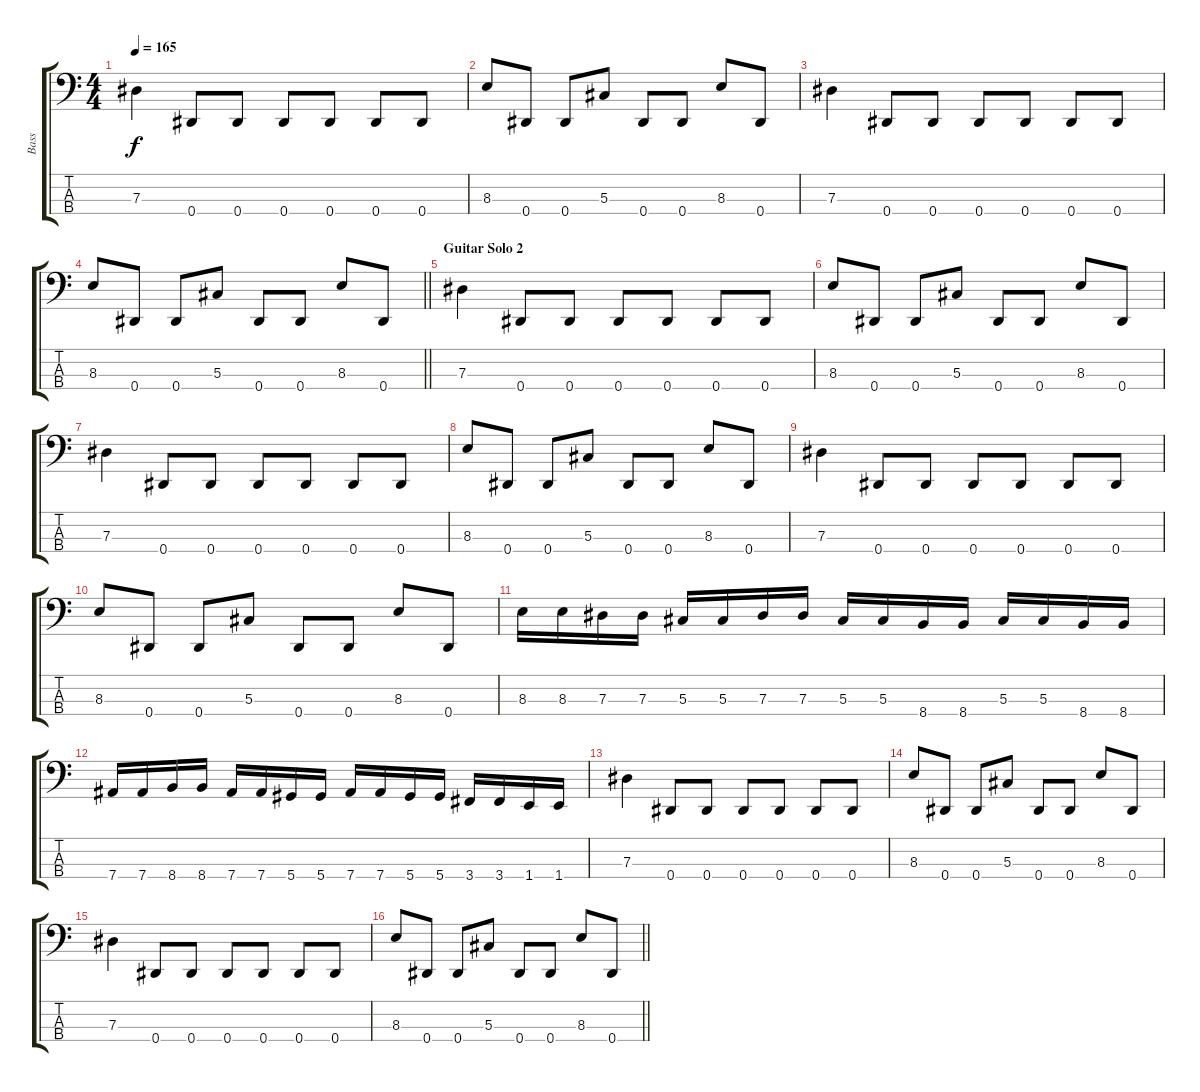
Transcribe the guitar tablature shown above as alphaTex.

\track ("Bass" "Bass") {instrument electricbassfinger}
\staff {score tabs}
\tuning (Gb2 Db2 Ab1 Eb1) {hide}
\ts (4 4)
\tempo 165
\clef f4
\ks c
7.3.4{dy f} 0.4.8 0.4.8 0.4.8 0.4.8 0.4.8 0.4.8 |
8.3.8 0.4.8 0.4.8 5.3.8 0.4.8 0.4.8 8.3.8 0.4.8 |
7.3.4 0.4.8 0.4.8 0.4.8 0.4.8 0.4.8 0.4.8 |
\barLineRight lightlight
8.3.8 0.4.8 0.4.8 5.3.8 0.4.8 0.4.8 8.3.8 0.4.8 |
\section ("" "Guitar Solo 2")
7.3.4 0.4.8 0.4.8 0.4.8 0.4.8 0.4.8 0.4.8 |
8.3.8 0.4.8 0.4.8 5.3.8 0.4.8 0.4.8 8.3.8 0.4.8 |
7.3.4 0.4.8 0.4.8 0.4.8 0.4.8 0.4.8 0.4.8 |
8.3.8 0.4.8 0.4.8 5.3.8 0.4.8 0.4.8 8.3.8 0.4.8 |
7.3.4 0.4.8 0.4.8 0.4.8 0.4.8 0.4.8 0.4.8 |
8.3.8 0.4.8 0.4.8 5.3.8 0.4.8 0.4.8 8.3.8 0.4.8 |
8.3.16 8.3.16 7.3.16 7.3.16 5.3.16 5.3.16 7.3.16 7.3.16 5.3.16 5.3.16 8.4.16 8.4.16 5.3.16 5.3.16 8.4.16 8.4.16 |
7.4.16 7.4.16 8.4.16 8.4.16 7.4.16 7.4.16 5.4.16 5.4.16 7.4.16 7.4.16 5.4.16 5.4.16 3.4.16 3.4.16 1.4.16 1.4.16 |
7.3.4 0.4.8 0.4.8 0.4.8 0.4.8 0.4.8 0.4.8 |
8.3.8 0.4.8 0.4.8 5.3.8 0.4.8 0.4.8 8.3.8 0.4.8 |
7.3.4 0.4.8 0.4.8 0.4.8 0.4.8 0.4.8 0.4.8 |
\barLineRight lightlight
8.3.8 0.4.8 0.4.8 5.3.8 0.4.8 0.4.8 8.3.8 0.4.8
